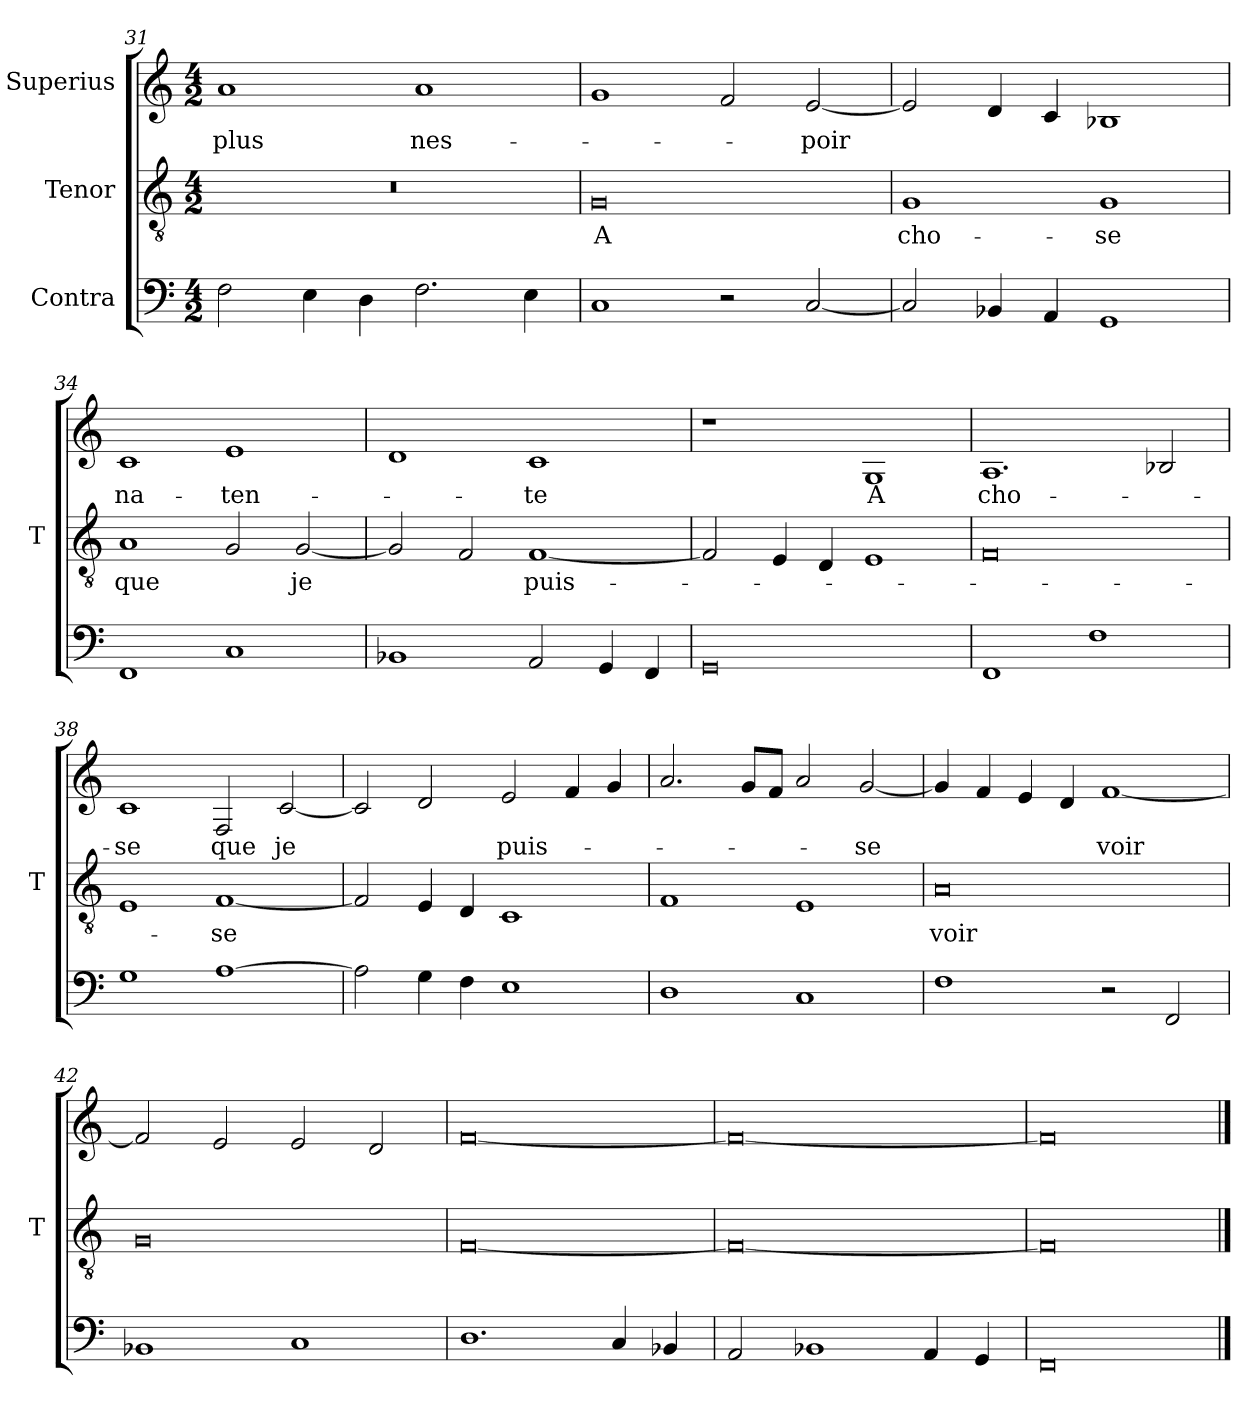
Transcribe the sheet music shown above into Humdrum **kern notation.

**kern	**kern	**text	**kern	**text
*part3	*part2	*part2	*part1	*part1
*staff3	*staff2	*staff2	*staff1	*staff1
*I"Contra	*I"Tenor	*	*I"Superius	*
*	*I'T	*	*	*
*clefF4	*clefGv2	*	*clefG2	*
*M4/2	*M4/2	*	*M4/2	*
=31	=31	=31	=31	=31
2F	0r	.	1a	-plus
4E	.	.	.	.
4D	.	.	.	.
2.F	.	.	1a	nes-
4E	.	.	.	.
=32	=32	=32	=32	=32
1C	0G	-A	1g	.
2r	.	.	2f	.
[2C	.	.	[2e	-poir
=33	=33	=33	=33	=33
2C]	1G	cho-	2e]	.
4BB-X	.	.	4d	.
4AA	.	.	4c	.
1GG	1G	-se	1B-X	.
=34	=34	=34	=34	=34
1FF	1A	-que	1c	na-
1C	2G	.	1e	-ten-
.	[2G	-je	.	.
=35	=35	=35	=35	=35
1BB-X	2G]	.	1d	.
.	2F	.	.	.
2AA	[1F	puis-	1c	-te
4GG	.	.	.	.
4FF	.	.	.	.
=36	=36	=36	=36	=36
0GG	2F]	.	1r	.
.	4E	.	.	.
.	4D	.	.	.
.	1E	.	1G	-A
=37	=37	=37	=37	=37
1FF	0F	.	1.A	cho-
1F	.	.	.	.
.	.	.	2B-X	.
=38	=38	=38	=38	=38
1G	1E	.	1c	-se
[1A	[1F	-se	2F	-que
.	.	.	[2c	-je
=39	=39	=39	=39	=39
2A]	2F]	.	2c]	.
4G	4E	.	2d	.
4F	4D	.	.	.
1E	1C	.	2e	puis-
.	.	.	4f	.
.	.	.	4g	.
=40	=40	=40	=40	=40
1D	1F	.	2.a	.
.	.	.	8g/L	.
.	.	.	8f/J	.
1C	1E	.	2a	.
.	.	.	[2g	-se
=41	=41	=41	=41	=41
1F	0A	-voir	4g]	.
.	.	.	4f	.
.	.	.	4e	.
.	.	.	4d	.
2r	.	.	[1f	-voir
2FF	.	.	.	.
=42	=42	=42	=42	=42
1BB-X	0G	.	2f]	.
.	.	.	2e	.
1C	.	.	2e	.
.	.	.	2d	.
=43	=43	=43	=43	=43
1.D	[0F	.	[0f	.
4C	.	.	.	.
4BB-X	.	.	.	.
=44	=44	=44	=44	=44
2AA	0F_	.	0f_	.
1BB-X	.	.	.	.
4AA	.	.	.	.
4GG	.	.	.	.
=45	=45	=45	=45	=45
0FF	0F]	.	0f]	.
==	==	==	==	==
*-	*-	*-	*-	*-
